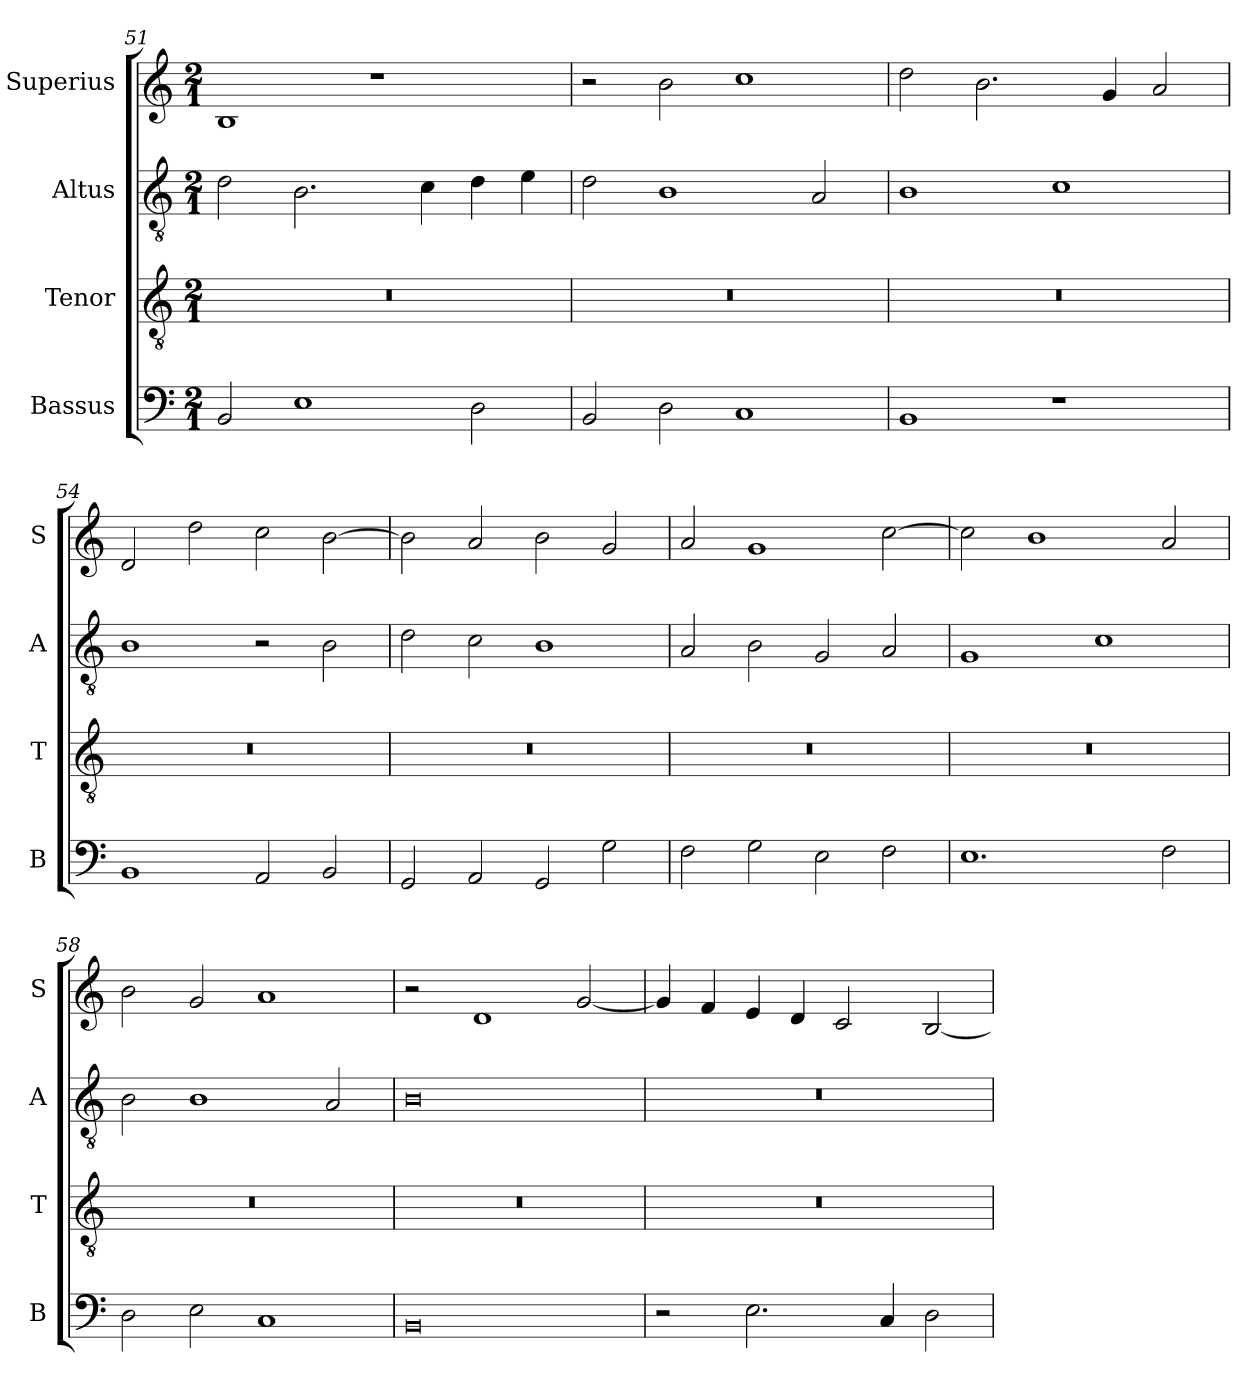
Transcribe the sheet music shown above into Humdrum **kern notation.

**kern	**kern	**kern	**kern
*part4	*part3	*part2	*part1
*staff4	*staff3	*staff2	*staff1
*I"Bassus	*I"Tenor	*I"Altus	*I"Superius
*I'B	*I'T	*I'A	*I'S
*clefF4	*clefGv2	*clefGv2	*clefG2
*k[]	*k[]	*k[]	*k[]
*M2/1	*M2/1	*M2/1	*M2/1
=51	=51	=51	=51
2BB/	0r	2d\	1B
1E	.	2.B\	.
.	.	.	1r
.	.	4c\	.
2D\	.	4d\	.
.	.	4e\	.
=52	=52	=52	=52
2BB/	0r	2d\	2r
2D\	.	1B	2b\
1C	.	.	1cc
.	.	2A/	.
=53	=53	=53	=53
1BB	0r	1B	2dd\
.	.	.	2.b\
1r	.	1c	.
.	.	.	4g/
.	.	.	2a/
=54	=54	=54	=54
1BB	0r	1B	2d/
.	.	.	2dd\
2AA/	.	2r	2cc\
2BB/	.	2B\	[2b\
=55	=55	=55	=55
2GG/	0r	2d\	2b\]
2AA/	.	2c\	2a/
2GG/	.	1B	2b\
2G\	.	.	2g/
=56	=56	=56	=56
2F\	0r	2A/	2a/
2G\	.	2B\	1g
2E\	.	2G/	.
2F\	.	2A/	[2cc\
=57	=57	=57	=57
1.E	0r	1G	2cc\]
.	.	.	1b
.	.	1c	.
2F\	.	.	2a/
=58	=58	=58	=58
2D\	0r	2B\	2b\
2E\	.	1B	2g/
1C	.	.	1a
.	.	2A/	.
=59	=59	=59	=59
0BB	0r	0B	2r
.	.	.	1d
.	.	.	[2g/
=60	=60	=60	=60
2r	0r	0r	4g/]
.	.	.	4f/
2.E\	.	.	4e/
.	.	.	4d/
.	.	.	2c/
4C/	.	.	.
2D\	.	.	[2B/
=	=	=	=
*-	*-	*-	*-
